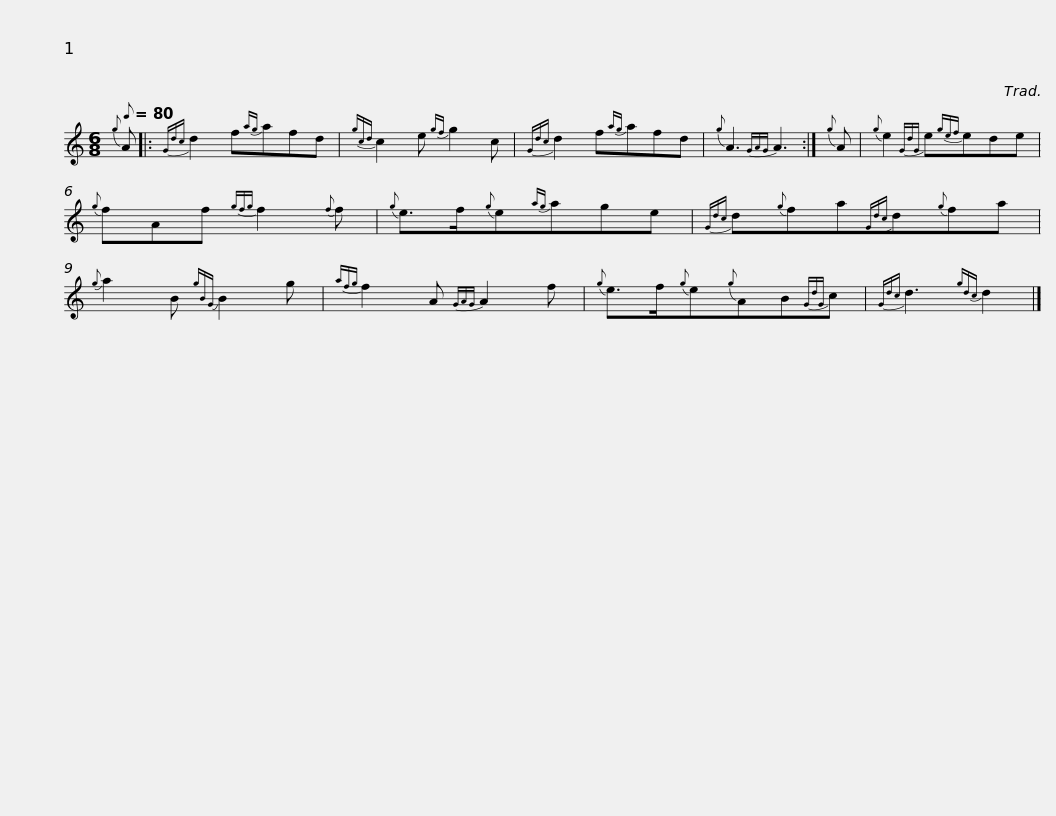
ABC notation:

X:1
L:1/8
Q:1/8=80
M:6/8
I:linebreak $
K:C
V:1 treble
V:1
{g} A |:{Gdc} d2 f{ag}afd |{gcd} c2 e{gf} g2 c |{Gdc} d2 f{ag}afd |{g} A3{GAG} A3 :| %5
{g} A |${g} e2{GdG} e{gef}ede |{g} fAf{gfg} f2{f} f |{g} e>f{g}e{ag}age |{Gdc} d{g}fa{Gdc}d{g}fa | %10
{g} a2 B{gBG} B2 g |${afg} f2 A{GAG} A2 f |{g} e>f{g}e{g}AB{GdG}c |{Gdc} d3{gdc} d2 |] %14
